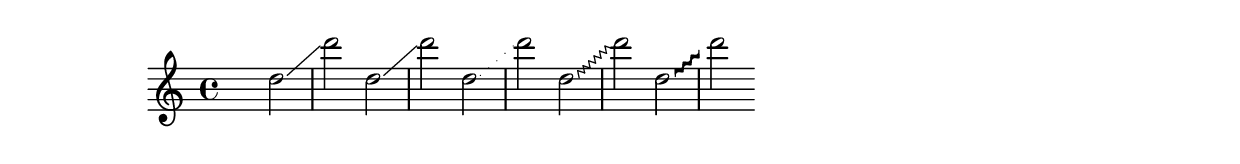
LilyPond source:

%%  Do not edit this file; it is auto-generated from LSR!
\version "2.10.12"

\header { texidoc = "
Displays all available line styles.
" }

\paper {
  ragged-right = ##t
}

\relative c'' {
  \override Glissando #'breakable = ##t

  s2
  d2 \glissando d'2
  \once \override Glissando #'dash-fraction = #0.5
  d,2 \glissando d'2
  \override Glissando #'style = #'dotted-line
  d,2 \glissando d'2

  \override Glissando #'style = #'zigzag
  d,2 \glissando d'2
  \override Glissando #'style = #'trill
  d,2 \glissando d'2
}
